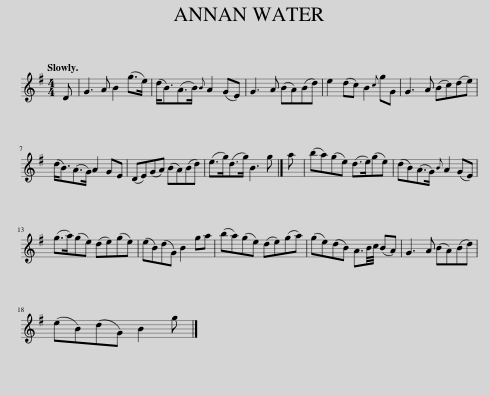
X:1
L:1/8
Q:1/4=120
M:4/4
I:linebreak $
K:G
V:1 treble
V:1
 D | G3 A B2 (g>e) | (d<B)(A>B){B} A2 (GE) | G3 A (BA)(Bd) | e2 (dc) B2{c} gG | %5
 G3 A (Bc)(de) |$ (d<B)(A>G) A2 GE | (DE)(GA) (BA)(Bd) | (e>g)(d>g) B3 g |] a | %10
 (ba)(ge) (d>e)(ge) | (dB)(A>G){B} A2 (GE) |$ (g>a)(ge) (de)(ge) | (eB)(dG) B2 ga | (ba)(ge) (de)(ga) | %15
 (ge)(dB) A3/2B/4c/4 (BA) | G3 A (BA)(Bd) |$ (eB)(dG) B2 g |] %18
